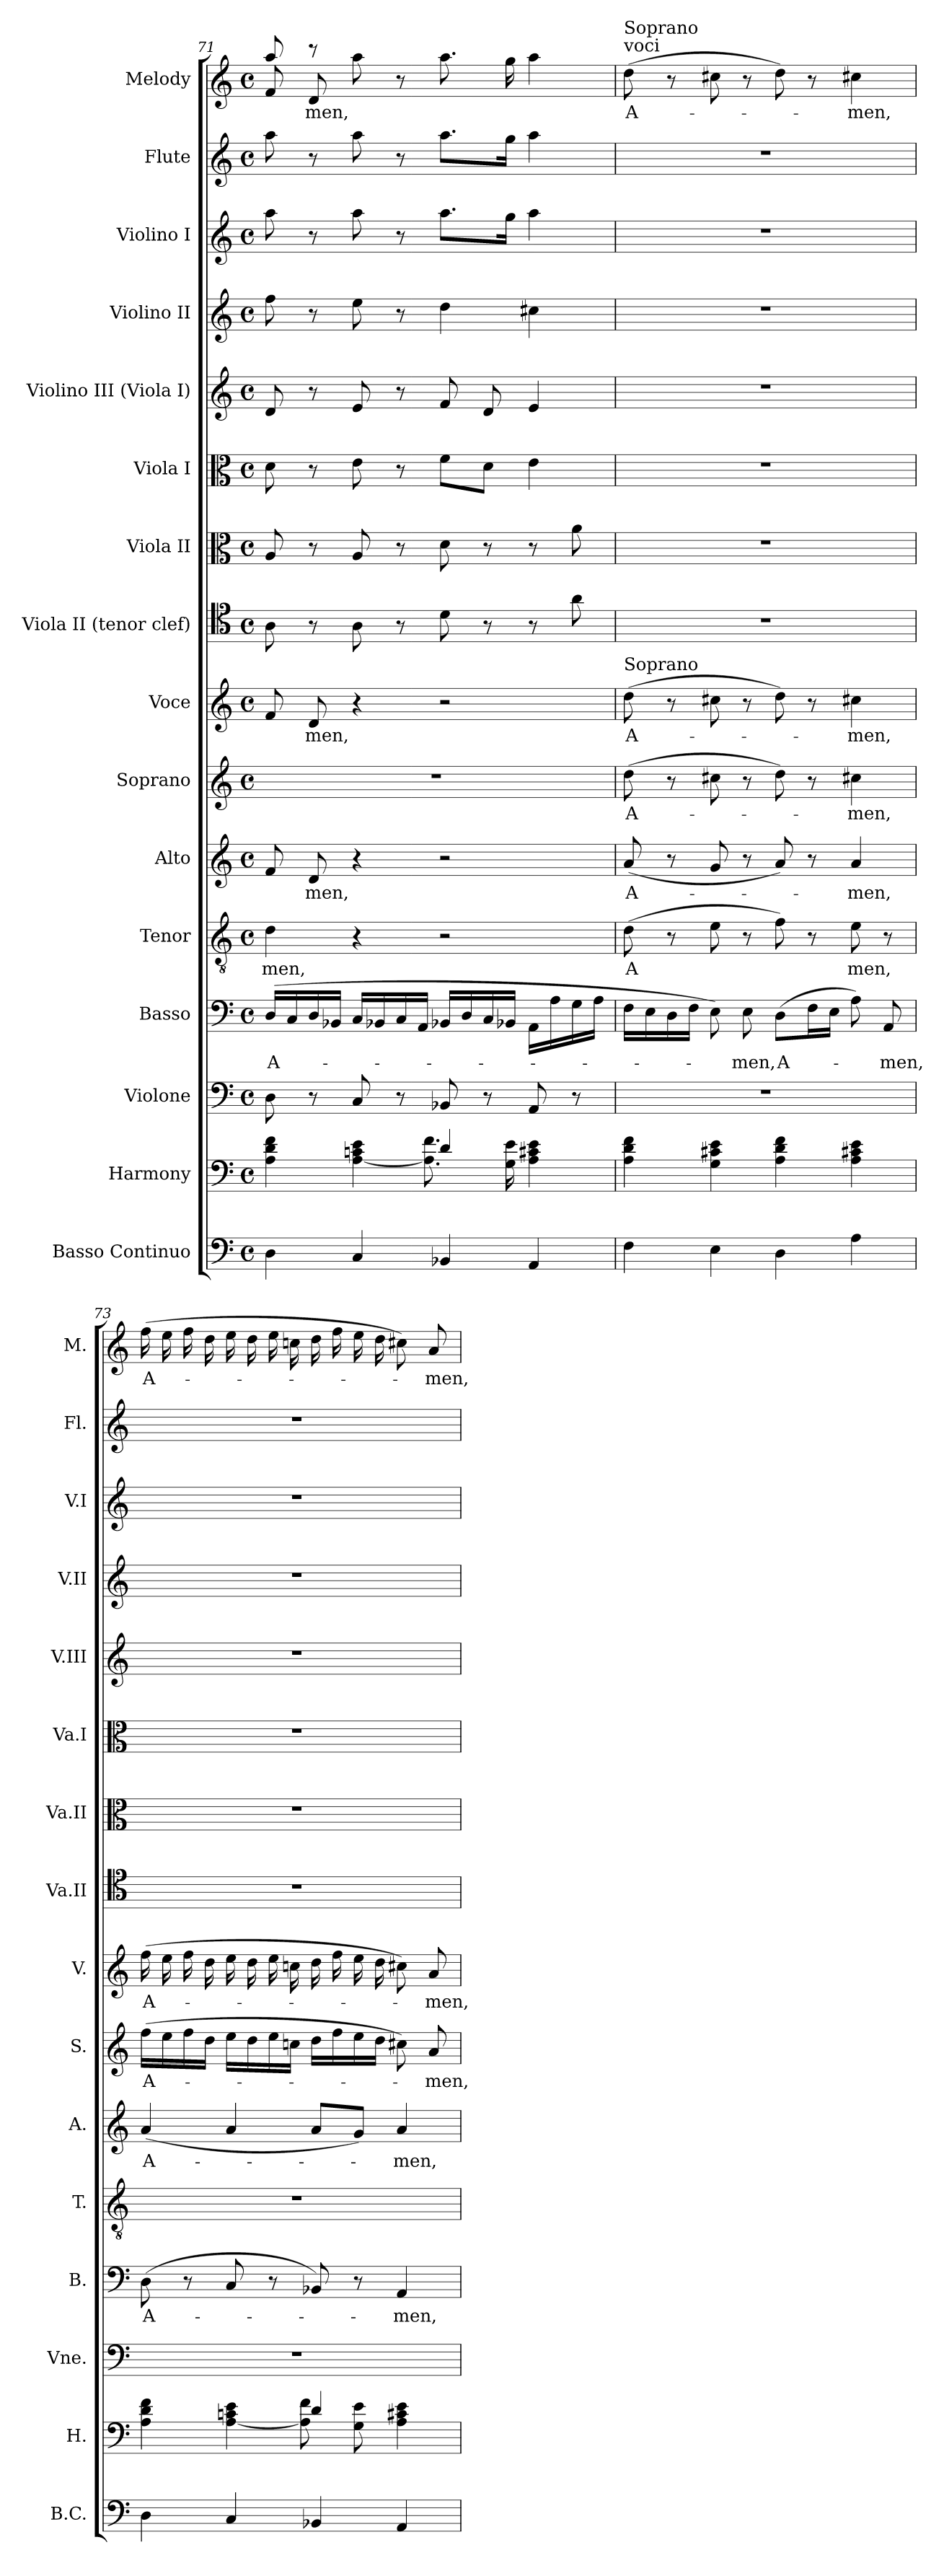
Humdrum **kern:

**kern	**kern	**kern	**kern	**text	**kern	**text	**kern	**text	**kern	**text	**kern	**text	**kern	**kern	**kern	**kern	**kern	**kern	**kern	**kern	**text
*part16	*part15	*part14	*part13	*part13	*part12	*part12	*part11	*part11	*part10	*part10	*part9	*part9	*part8	*part7	*part6	*part5	*part4	*part3	*part2	*part1	*part1
*staff16	*staff15	*staff14	*staff13	*staff13	*staff12	*staff12	*staff11	*staff11	*staff10	*staff10	*staff9	*staff9	*staff8	*staff7	*staff6	*staff5	*staff4	*staff3	*staff2	*staff1	*staff1
*I"Basso Continuo	*I"Harmony	*I"Violone	*I"Basso	*	*I"Tenor	*	*I"Alto	*	*I"Soprano	*	*I"Voce	*	*I"Viola II (tenor clef)	*I"Viola II	*I"Viola I	*I"Violino III (Viola I)	*I"Violino II	*I"Violino I	*I"Flute	*I"Melody	*
*I'B.C.	*I'H.	*I'Vne.	*I'B.	*	*I'T.	*	*I'A.	*	*I'S.	*	*I'V.	*	*I'Va.II	*I'Va.II	*I'Va.I	*I'V.III	*I'V.II	*I'V.I	*I'Fl.	*I'M.	*
*clefF4	*clefF4	*clefF4	*clefF4	*	*clefGv2	*	*clefG2	*	*clefG2	*	*clefG2	*	*clefC4	*clefC3	*clefC3	*clefG2	*clefG2	*clefG2	*clefG2	*clefG2	*
*k[]	*k[]	*k[]	*k[]	*	*k[]	*	*k[]	*	*k[]	*	*k[]	*	*k[]	*k[]	*k[]	*k[]	*k[]	*k[]	*k[]	*k[]	*
*M4/4	*M4/4	*M4/4	*M4/4	*	*M4/4	*	*M4/4	*	*M4/4	*	*M4/4	*	*M4/4	*M4/4	*M4/4	*M4/4	*M4/4	*M4/4	*M4/4	*M4/4	*
*met(c)	*met(c)	*met(c)	*met(c)	*	*met(c)	*	*met(c)	*	*met(c)	*	*met(c)	*	*met(c)	*met(c)	*met(c)	*met(c)	*met(c)	*met(c)	*met(c)	*met(c)	*
=71	=71	=71	=71	=71	=71	=71	=71	=71	=71	=71	=71	=71	=71	=71	=71	=71	=71	=71	=71	=71	=71
*	*^	*	*	*	*	*	*	*	*	*	*	*	*	*	*	*	*	*	*	*	*
!	!	!	!	!	!	!	!	!	!	!	!	!	!	!	!	!	!	!	!	!	!LO:TX:a:t=Violino I	!
!	!	!	!	!	!LO:LY:b	!	!LO:LY:b	!	!	!	!	!	!	!	!	!	!	!	!	!	!	!
*	*	*	*	*	*	*	*	*	*	*	*	*	*	*	*	*	*	*	*	*	*^	*
4D\	4A\ 4d\ 4f\	2ryy	8D\	(>16D/LL	A-	4d\	-men,	8f/	.	1r	.	8f/	.	8A\	8A/	8d\	8d/	8ff\	8aa\	8aa\	8aa/	8f/	.
.	.	.	.	16C/	.	.	.	.	.	.	.	.	.	.	.	.	.	.	.	.	.	.	.
!	!	!	!	!	!	!	!	!	!LO:LY:b	!	!	!	!	!	!	!	!	!	!	!	!	!	!
.	.	.	8r	16D/	.	.	.	8d/	-men,	.	.	8d/	-men,	8r	8r	8r	8r	8r	8r	8r	8r	8d/	-men,
.	.	.	.	16BB-X/JJ	.	.	.	.	.	.	.	.	.	.	.	.	.	.	.	.	.	.	.
4C/	[4A\ 4cn\ 4e\	.	8C/	16C/LL	.	4r	.	4r	.	.	.	4r	.	8A\	8A/	8e\	8e/	8ee\	8aa\	8aa\	8aa\	2.ryy	.
.	.	.	.	16BB-X/	.	.	.	.	.	.	.	.	.	.	.	.	.	.	.	.	.	.	.
.	.	.	8r	16C/	.	.	.	.	.	.	.	.	.	8r	8r	8r	8r	8r	8r	8r	8r	.	.
.	.	.	.	16AA/JJ	.	.	.	.	.	.	.	.	.	.	.	.	.	.	.	.	.	.	.
4BB-X/	4d/	8.A\] 8.f\	8BB-X/	16BB-X/LL	.	2r	.	2r	.	.	.	2r	.	8d\	8d\	8f\L	8f/	4dd\	8.aa\L	8.aa\L	8.aa\	.	.
.	.	.	.	16D/	.	.	.	.	.	.	.	.	.	.	.	.	.	.	.	.	.	.	.
.	.	.	8r	16C/	.	.	.	.	.	.	.	.	.	8r	8r	8d\J	8d/	.	.	.	.	.	.
.	.	16G\ 16e\	.	16BB-X/JJ	.	.	.	.	.	.	.	.	.	.	.	.	.	.	16gg\Jk	16gg\Jk	16gg\	.	.
4AA/	4A\ 4c#X\ 4e\	4ryy	8AA/	16AA\LL	.	.	.	.	.	.	.	.	.	8r	8r	4e\	4e/	4cc#X\	4aa\	4aa\	4aa\	.	.
.	.	.	.	16A\	.	.	.	.	.	.	.	.	.	.	.	.	.	.	.	.	.	.	.
.	.	.	8r	16G\	.	.	.	.	.	.	.	.	.	8a\	8a\	.	.	.	.	.	.	.	.
.	.	.	.	16A\JJ	.	.	.	.	.	.	.	.	.	.	.	.	.	.	.	.	.	.	.
*	*v	*v	*	*	*	*	*	*	*	*	*	*	*	*	*	*	*	*	*	*	*v	*v	*
!!LO:LB:g=z
=72	=72	=72	=72	=72	=72	=72	=72	=72	=72	=72	=72	=72	=72	=72	=72	=72	=72	=72	=72	=72	=72
!	!	!	!	!	!	!	!	!	!	!	!	!	!	!	!	!	!	!	!	!LO:TX:t=voci	!
!	!	!	!	!	!	!	!	!	!	!	!	!	!	!	!	!	!	!	!	!LO:TX:a:t=Soprano	!
!	!	!	!	!	!	!	!	!	!	!	!LO:TX:a:t=Soprano	!	!	!	!	!	!	!	!	!	!
!	!	!	!	!	!	!LO:LY:b	!	!LO:LY:b	!	!LO:LY:b	!	!	!	!	!	!	!	!	!	!	!
4F\	4A\ 4d\ 4f\	1r	16F\LL	.	(>8d\	A	(<8a/	A-	(>8dd\	A-	(>8dd\	A-	1r	1r	1r	1r	1r	1r	1r	(>8dd\	A-
.	.	.	16E\	.	.	.	.	.	.	.	.	.	.	.	.	.	.	.	.	.	.
.	.	.	16D\	.	8r	.	8r	.	8r	.	8r	.	.	.	.	.	.	.	.	8r	.
.	.	.	16F\JJ	.	.	.	.	.	.	.	.	.	.	.	.	.	.	.	.	.	.
4E\	4G\ 4c#X\ 4e\	.	8E\)	.	8e\	.	8g/	.	8cc#X\	.	8cc#X\	.	.	.	.	.	.	.	.	8cc#X\	.
!	!	!	!	!LO:LY:b	!	!	!	!	!	!	!	!	!	!	!	!	!	!	!	!	!
.	.	.	8E\	-men,	8r	.	8r	.	8r	.	8r	.	.	.	.	.	.	.	.	8r	.
!	!	!	!	!LO:LY:b	!	!	!	!	!	!	!	!	!	!	!	!	!	!	!	!	!
4D\	4A\ 4d\ 4f\	.	(>8D\L	A-	8f\)	.	8a/)	.	8dd\)	.	8dd\)	.	.	.	.	.	.	.	.	8dd\)	.
.	.	.	16F\L	.	8r	.	8r	.	8r	.	8r	.	.	.	.	.	.	.	.	8r	.
.	.	.	16E\JJ	.	.	.	.	.	.	.	.	.	.	.	.	.	.	.	.	.	.
!	!	!	!	!	!	!LO:LY:b	!	!LO:LY:b	!	!LO:LY:b	!	!	!	!	!	!	!	!	!	!	!
4A\	4A\ 4c#X\ 4e\	.	8A\)	.	8e\	men,	4a/	-men,	4cc#X\	-men,	4cc#X\	-men,	.	.	.	.	.	.	.	4cc#X\	-men,
!	!	!	!	!LO:LY:b	!	!	!	!	!	!	!	!	!	!	!	!	!	!	!	!	!
.	.	.	8AA/	-men,	8r	.	.	.	.	.	.	.	.	.	.	.	.	.	.	.	.
=73	=73	=73	=73	=73	=73	=73	=73	=73	=73	=73	=73	=73	=73	=73	=73	=73	=73	=73	=73	=73	=73
*	*^	*	*	*	*	*	*	*	*	*	*	*	*	*	*	*	*	*	*	*	*
!	!	!	!	!	!LO:LY:b	!	!	!	!LO:LY:b	!	!LO:LY:b	!	!	!	!	!	!	!	!	!	!	!
4D\	4A\ 4d\ 4f\	2ryy	1r	(>8D\	A-	1r	.	(<4a/	A-	(>16ff\LL	A-	(>16ff\	A-	1r	1r	1r	1r	1r	1r	1r	(>16ff\	A-
.	.	.	.	.	.	.	.	.	.	16ee\	.	16ee\	.	.	.	.	.	.	.	.	16ee\	.
.	.	.	.	8r	.	.	.	.	.	16ff\	.	16ff\	.	.	.	.	.	.	.	.	16ff\	.
.	.	.	.	.	.	.	.	.	.	16dd\JJ	.	16dd\	.	.	.	.	.	.	.	.	16dd\	.
4C/	[4A\ 4cn\ 4e\	.	.	8C/	.	.	.	4a/	.	16ee\LL	.	16ee\	.	.	.	.	.	.	.	.	16ee\	.
.	.	.	.	.	.	.	.	.	.	16dd\	.	16dd\	.	.	.	.	.	.	.	.	16dd\	.
.	.	.	.	8r	.	.	.	.	.	16ee\	.	16ee\	.	.	.	.	.	.	.	.	16ee\	.
.	.	.	.	.	.	.	.	.	.	16ccni\JJ	.	16ccni\	.	.	.	.	.	.	.	.	16ccni\	.
4BB-X/	4d/	8A\] 8f\	.	8BB-X/)	.	.	.	8a/L	.	16dd\LL	.	16dd\	.	.	.	.	.	.	.	.	16dd\	.
.	.	.	.	.	.	.	.	.	.	16ff\	.	16ff\	.	.	.	.	.	.	.	.	16ff\	.
.	.	8G\ 8e\	.	8r	.	.	.	8g/J)	.	16ee\	.	16ee\	.	.	.	.	.	.	.	.	16ee\	.
.	.	.	.	.	.	.	.	.	.	16dd\JJ	.	16dd\	.	.	.	.	.	.	.	.	16dd\	.
!	!	!	!	!	!LO:LY:b	!	!	!	!LO:LY:b	!	!	!	!	!	!	!	!	!	!	!	!	!
4AA/	4A\ 4c#X\ 4e\	4ryy	.	4AA/	-men,	.	.	4a/	-men,	8cc#X\)	.	8cc#X\)	.	.	.	.	.	.	.	.	8cc#X\)	.
!	!	!	!	!	!	!	!	!	!	!	!LO:LY:b	!	!	!	!	!	!	!	!	!	!	!
.	.	.	.	.	.	.	.	.	.	8a/	-men,	8a/	-men,	.	.	.	.	.	.	.	8a/	-men,
*	*v	*v	*	*	*	*	*	*	*	*	*	*	*	*	*	*	*	*	*	*	*	*
=	=	=	=	=	=	=	=	=	=	=	=	=	=	=	=	=	=	=	=	=	=
*-	*-	*-	*-	*-	*-	*-	*-	*-	*-	*-	*-	*-	*-	*-	*-	*-	*-	*-	*-	*-	*-
